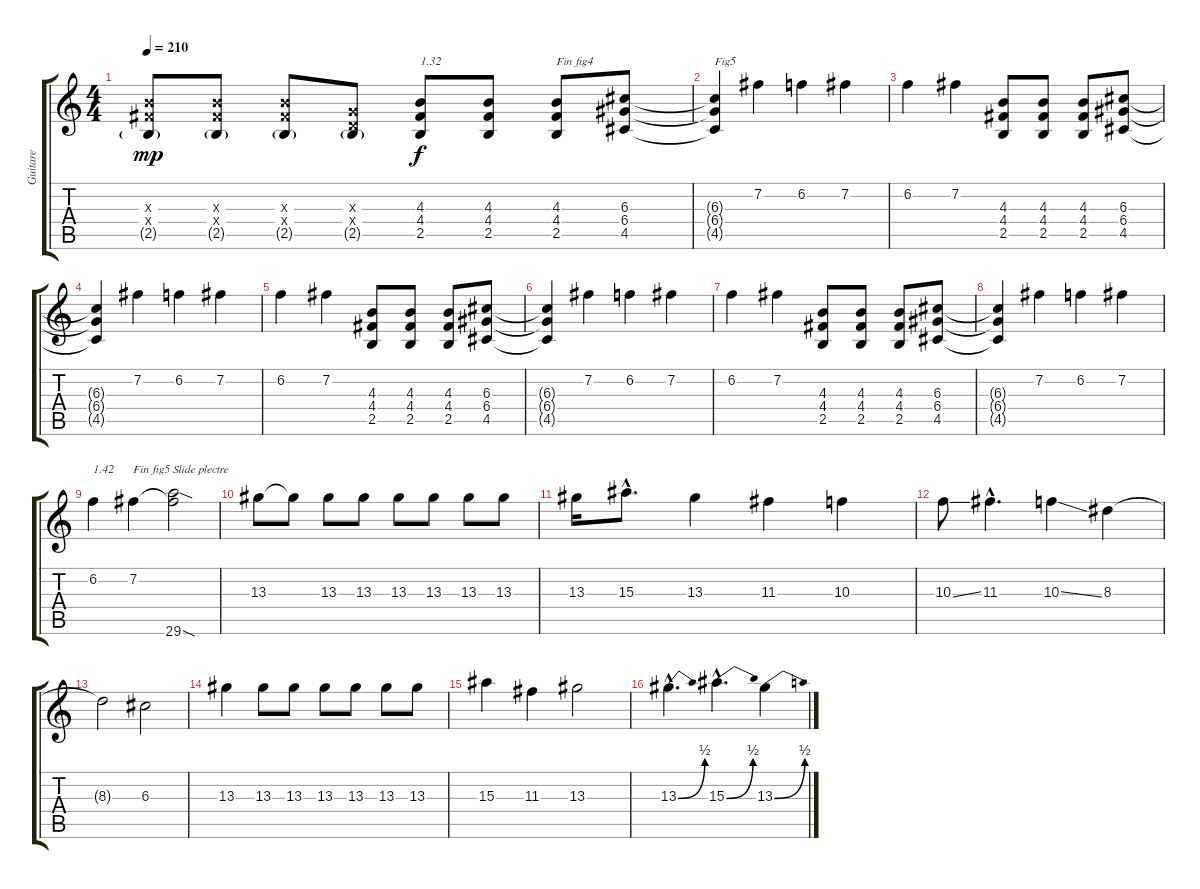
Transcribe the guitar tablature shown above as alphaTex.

\track ("Guitare" "Guitare") {instrument distortionguitar}
\staff {score tabs}
\tuning (E4 B3 G3 D3 A2 E2) {hide}
\ts (4 4)
\tempo 210
\clef g2
\ks c
(4.3{x} 4.4{x} 2.5{g}).8{dy mp} (4.3{x} 4.4{x} 2.5{g}).8 (4.3{x} 4.4{x} 2.5{g}).8 (0.3{x} 0.4{x} 2.5{g}).8 (4.3 4.4 2.5).8{txt "1.32" dy f} (4.3 4.4 2.5).8 (4.3 4.4 2.5).8{txt "Fin fig4"} (6.3 6.4 4.5).8 |
(6.3{t} 6.4{t} 4.5{t}).4{txt "Fig5"} 7.2.4 6.2.4 7.2.4 |
6.2.4 7.2.4 (4.3 4.4 2.5).8 (4.3 4.4 2.5).8 (4.3 4.4 2.5).8 (6.3 6.4 4.5).8 |
(6.3{t} 6.4{t} 4.5{t}).4 7.2.4 6.2.4 7.2.4 |
6.2.4 7.2.4 (4.3 4.4 2.5).8 (4.3 4.4 2.5).8 (4.3 4.4 2.5).8 (6.3 6.4 4.5).8 |
(6.3{t} 6.4{t} 4.5{t}).4 7.2.4 6.2.4 7.2.4 |
6.2.4 7.2.4 (4.3 4.4 2.5).8 (4.3 4.4 2.5).8 (4.3 4.4 2.5).8 (6.3 6.4 4.5).8 |
(6.3{t} 6.4{t} 4.5{t}).4 7.2.4 6.2.4 7.2.4 |
6.2.4{txt "1.42"} 7.2.4{txt "Fin fig5 Slide plectre"} (7.2{t} 29.6{sod}).2 |
13.3.8 13.3{t}.8 13.3.8 13.3.8 13.3.8 13.3.8 13.3.8 13.3.8 |
13.3.16 15.3{hac}.8{d} 13.3.4 11.3.4 10.3.4 |
10.3{ss}.8 11.3{hac}.4{d} 10.3{ss}.4 8.3.4 |
8.3{t}.2 6.3.2 |
13.3.4 13.3.8 13.3.8 13.3.8 13.3.8 13.3.8 13.3.8 |
15.3.4 11.3.4 13.3.2 |
13.3{be (bend 0 0 60 2) hac}.4{d} 15.3{be (bend 0 0 60 2) hac}.4{d} 13.3{be (bend 0 0 60 2)}.4
